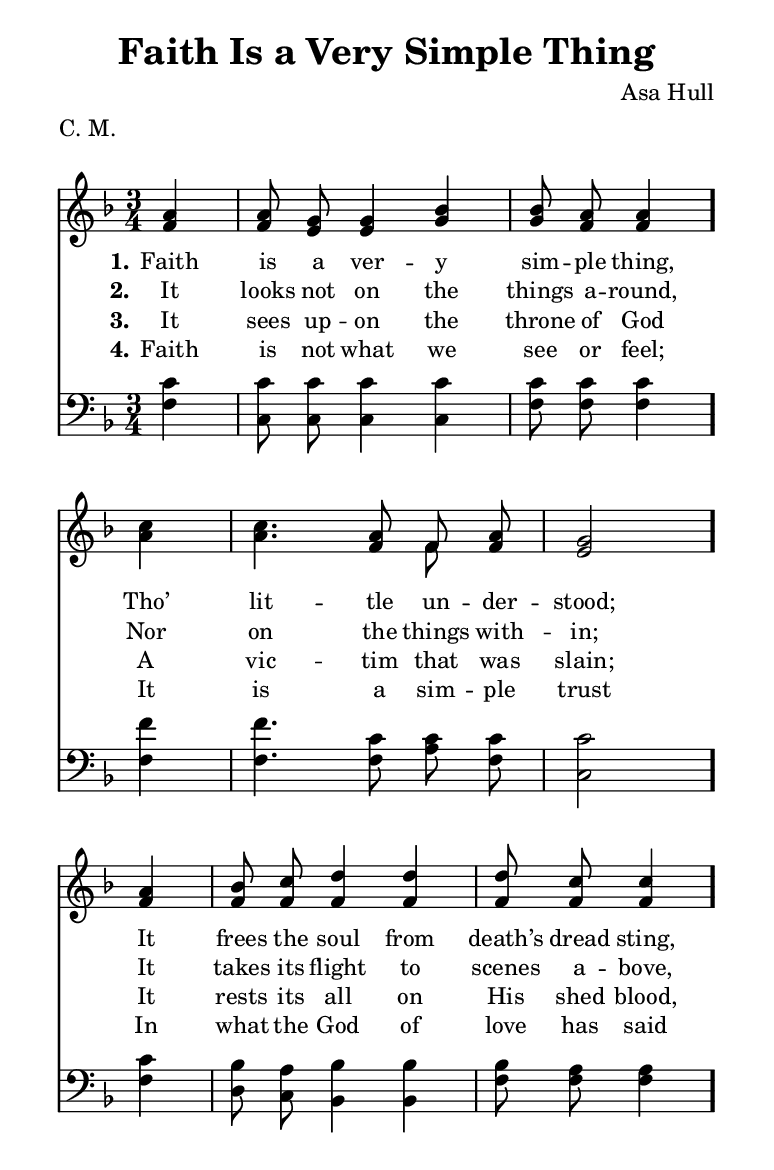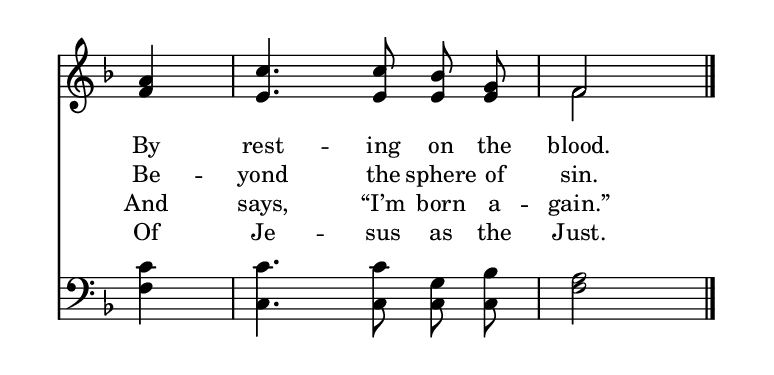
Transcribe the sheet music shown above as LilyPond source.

\include "common/global.ily"
\paper {
  \include "common/paper.ily"
  ragged-bottom = ##t
  ragged-last-bottom = ##t
  systems-per-page = ##f
  page-count = ##f
}

\header{
  hymnnumber = "10"
  title = "Faith Is a Very Simple Thing"
  tunename = "Remember Me"
  meter = "C. M."
  %poet = ""
  composer = "Asa Hull"
  %copyright = ""
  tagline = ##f
}

patternA = { c4 | c8 c8 c4 c4 | c8 c8 c4 } % Lines 1, 3
patternB = { c4 | c4. c8 c8 c8 | c2 } % Lines 2, 4

global = {
  \include "common/overrides.ily"
  %\autoBeamOff
  \override Staff.TimeSignature.style = #'numbered
  \time 3/4
  \once \override Score.MetronomeMark.transparent = ##t
  \tempo 4 = 60
  \key f \major
  \partial 4
  \autoBeamOff
}

notesSoprano = {
\global
\relative c'' {

  \changePitch \patternA { a | a g g bes | bes a a }
  \changePitch \patternB { c | c a f a   | g       }
  \changePitch \patternA { a | bes c d d | d c c   }
  \changePitch \patternB { a | c c bes g | f       }

}
}

notesAlto = {
\global
\relative e' {

  \changePitch \patternA { f | f e e g | g f f }
  \changePitch \patternB { a | a f f f | e     }
  \changePitch \patternA { f | f f f f | f f f }
  \changePitch \patternB { f | e e e e | f     }

}
}

notesTenor = {
\global
\relative a {

  \changePitch \patternA { c | c c c c       | c c c   }
  \changePitch \patternB { f | f c c c       | c       }
  \changePitch \patternA { c | bes a bes bes | bes a a }
  \changePitch \patternB { c | c c g bes     | a       }

}
}

notesBass = {
\global
\relative f {

  \changePitch \patternA { f | c c c c     | f f f  }
  \changePitch \patternB { f | f f a f     | c      }
  \changePitch \patternA { f | d c bes bes | f' f f }
  \changePitch \patternB { f | c c c c     | f      } \bar "|."

}
}

wordsA = \lyricmode {
\set stanza = "1."

  Faith is a ver -- y sim -- ple thing, \bar "."
  Tho’ lit -- tle un -- der -- stood; \bar "." \break
  It frees the soul from death’s dread sting, \bar "."
  By rest -- ing on the blood. \bar "|." \break

}

wordsB = \lyricmode {
\set stanza = "2."

  It looks not on the things a -- round,
  Nor on the things with -- in;
  It takes its flight to scenes a -- bove,
  Be -- yond the sphere of sin.

}

wordsC = \lyricmode {
\set stanza = "3."

  It sees up -- on the throne of God
  A vic -- tim that was slain;
  It rests its all on His shed blood,
  And says, “I’m born a -- gain.”

}

wordsD = \lyricmode {
\set stanza = "4."

  Faith is not what we see or feel;
  It is a sim -- ple trust
  In what the God of love has said
  Of Je -- sus as the Just.

}


\score {
  \context ChoirStaff <<
    \context Staff = upper <<
      \set ChoirStaff.systemStartDelimiter = #'SystemStartBar
      \partcombine #'(2 . 9) \notesSoprano \notesAlto
      \context NullVoice = sopranos { \voiceOne << \notesSoprano >> }
      \context NullVoice = altos { \voiceTwo << \notesAlto >> }
      \context Lyrics = one   \lyricsto sopranos \wordsA
      \context Lyrics = two   \lyricsto sopranos \wordsB
      \context Lyrics = three \lyricsto sopranos \wordsC
      \context Lyrics = four  \lyricsto sopranos \wordsD
      %\context Lyrics = five  \lyricsto sopranos \wordsE
    >>
    \context Staff = men <<
      \clef bass
      \partcombine #'(2 . 9) \notesTenor \notesBass
      \context NullVoice = tenors { \voiceOne << \notesTenor >> }
      \context NullVoice = basses { \voiceTwo << \notesBass >> }
    >>
  >>
  \layout {
    \include "common/layout.ily"
  }
  \midi{
    \include "common/midi.ily"
  }
}

\version "2.19.49"  % necessary for upgrading to future LilyPond versions.

% vi:set et ts=2 sw=2 ai nocindent syntax=lilypond:
